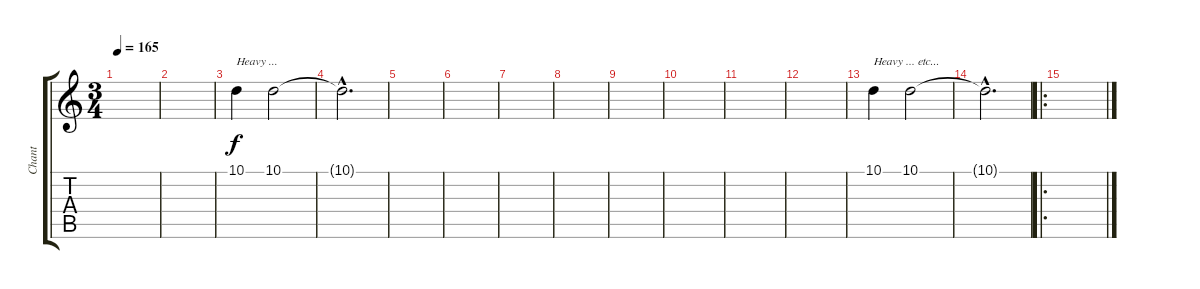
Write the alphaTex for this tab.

\track ("Chant" "Chant") {instrument drawbarorgan}
\staff {score tabs}
\tuning (E4 B3 G3 D3 A2 E2) {hide}
\ts (3 4)
\tempo 165
\clef g2
\ks c
|
|
10.1.4{txt "Heavy ..."} 10.1.2 |
10.1{hac t}.2{d} |
|
|
|
|
|
|
|
|
10.1.4{txt "Heavy ... etc..."} 10.1.2 |
10.1{hac t}.2{d} |
\ro
